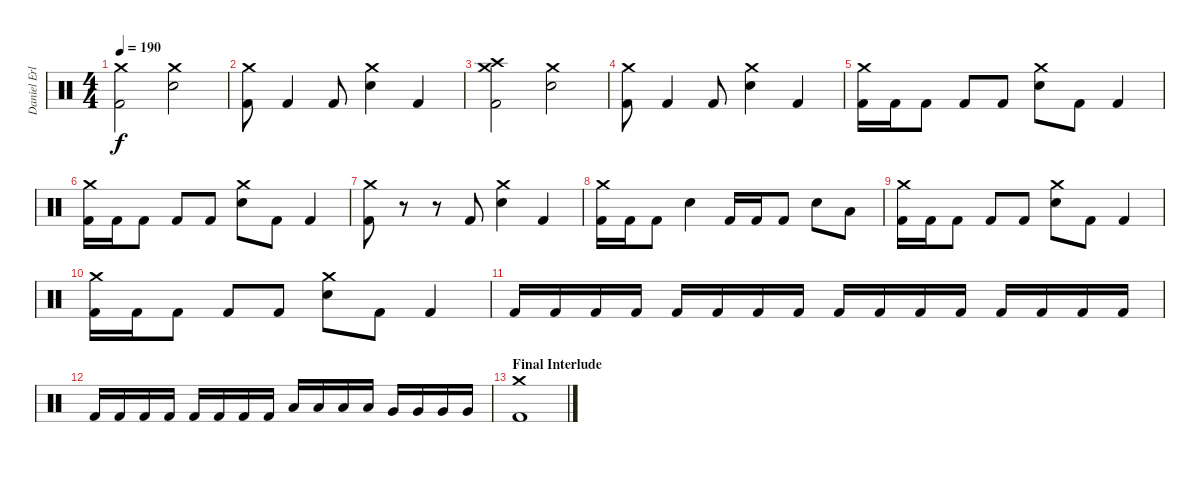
\track ("Daniel Erlandson" "Daniel Erl") {instrument percussion}
\staff {score}
\articulation defaults
\ts (4 4)
\tempo 190
\clef neutral
\ks c
("Crash medium (hit)" "Kick (hit) 2").2{dy f} ("Crash medium (hit)" "Electric Snare (hit)").2 |
("Crash medium (hit)" "Kick (hit) 2").8 "Kick (hit) 2".4 "Kick (hit) 2".8 ("Crash medium (hit)" "Electric Snare (hit)").4 "Kick (hit) 2".4 |
("Crash medium (hit)" "Crash high (hit)" "Kick (hit) 2").2 ("Crash medium (hit)" "Electric Snare (hit)").2 |
("Crash medium (hit)" "Kick (hit) 2").8 "Kick (hit) 2".4 "Kick (hit) 2".8 ("Crash medium (hit)" "Electric Snare (hit)").4 "Kick (hit) 2".4 |
("Crash medium (hit)" "Kick (hit) 2").16 "Kick (hit) 2".16 "Kick (hit) 2".8 "Kick (hit) 2".8 "Kick (hit) 2".8 ("Crash medium (hit)" "Electric Snare (hit)").8 "Kick (hit) 2".8 "Kick (hit) 2".4 |
("Crash medium (hit)" "Kick (hit) 2").16 "Kick (hit) 2".16 "Kick (hit) 2".8 "Kick (hit) 2".8 "Kick (hit) 2".8 ("Crash medium (hit)" "Electric Snare (hit)").8 "Kick (hit) 2".8 "Kick (hit) 2".4 |
("Crash medium (hit)" "Kick (hit) 2").8 r.8 r.8 "Kick (hit) 2".8 ("Crash medium (hit)" "Electric Snare (hit)").4 "Kick (hit) 2".4 |
("Crash medium (hit)" "Kick (hit) 2").16 "Kick (hit) 2".16 "Kick (hit) 2".8 "Electric Snare (hit)".4 "Kick (hit) 2".16 "Kick (hit) 2".16 "Kick (hit) 2".8 "Electric Snare (hit)".8 "Low Tom (hit)".8 |
("Crash medium (hit)" "Kick (hit) 2").16 "Kick (hit) 2".16 "Kick (hit) 2".8 "Kick (hit) 2".8 "Kick (hit) 2".8 ("Crash medium (hit)" "Electric Snare (hit)").8 "Kick (hit) 2".8 "Kick (hit) 2".4 |
("Crash medium (hit)" "Kick (hit) 2").16 "Kick (hit) 2".16 "Kick (hit) 2".8 "Kick (hit) 2".8 "Kick (hit) 2".8 ("Crash medium (hit)" "Electric Snare (hit)").8 "Kick (hit) 2".8 "Kick (hit) 2".4 |
"Kick (hit) 2".16 "Kick (hit) 2".16 "Kick (hit) 2".16 "Kick (hit) 2".16 "Kick (hit) 2".16 "Kick (hit) 2".16 "Kick (hit) 2".16 "Kick (hit) 2".16 "Kick (hit) 2".16 "Kick (hit) 2".16 "Kick (hit) 2".16 "Kick (hit) 2".16 "Kick (hit) 2".16 "Kick (hit) 2".16 "Kick (hit) 2".16 "Kick (hit) 2".16 |
"Kick (hit) 2".16 "Kick (hit) 2".16 "Kick (hit) 2".16 "Kick (hit) 2".16 "Kick (hit) 2".16 "Kick (hit) 2".16 "Kick (hit) 2".16 "Kick (hit) 2".16 "Low Tom (hit)".16 "Low Tom (hit)".16 "Low Tom (hit)".16 "Low Tom (hit)".16 "Very Low Tom (hit)".16 "Very Low Tom (hit)".16 "Very Low Tom (hit)".16 "Very Low Tom (hit)".16 |
\section ("" "Final Interlude")
("Crash medium (hit)" "Kick (hit) 2").1
